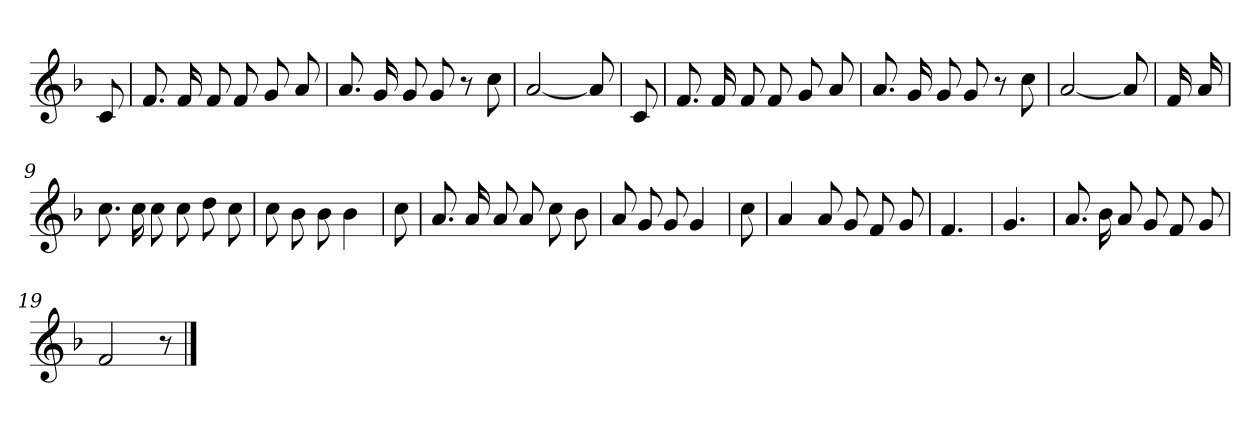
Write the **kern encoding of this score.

**kern
*part1
*staff1
*clefG2
*k[b-]
*F:
=
8c
=1
8.f
16f
8f
8f
8g
8a
=2
8.a
16g
8g
8g
8r
8cc
=3
[2a
8a]
=4
8c
=5
8.f
16f
8f
8f
8g
8a
=6
8.a
16g
8g
8g
8r
8cc
=7
[2a
8a]
=8
16f
16a
=9
8.cc
16cc
8cc
8cc
8dd
8cc
=10
8cc
8b-
8b-
4b-
=11
8cc
=12
8.a
16a
8a
8a
8cc
8b-
=13
8a
8g
8g
4g
=14
8cc
=15
4a
8a
8g
8f
8g
=16
4.f
=17
4.g
=18
8.a
16b-
8a
8g
8f
8g
=19
2f
8r
==
*-
